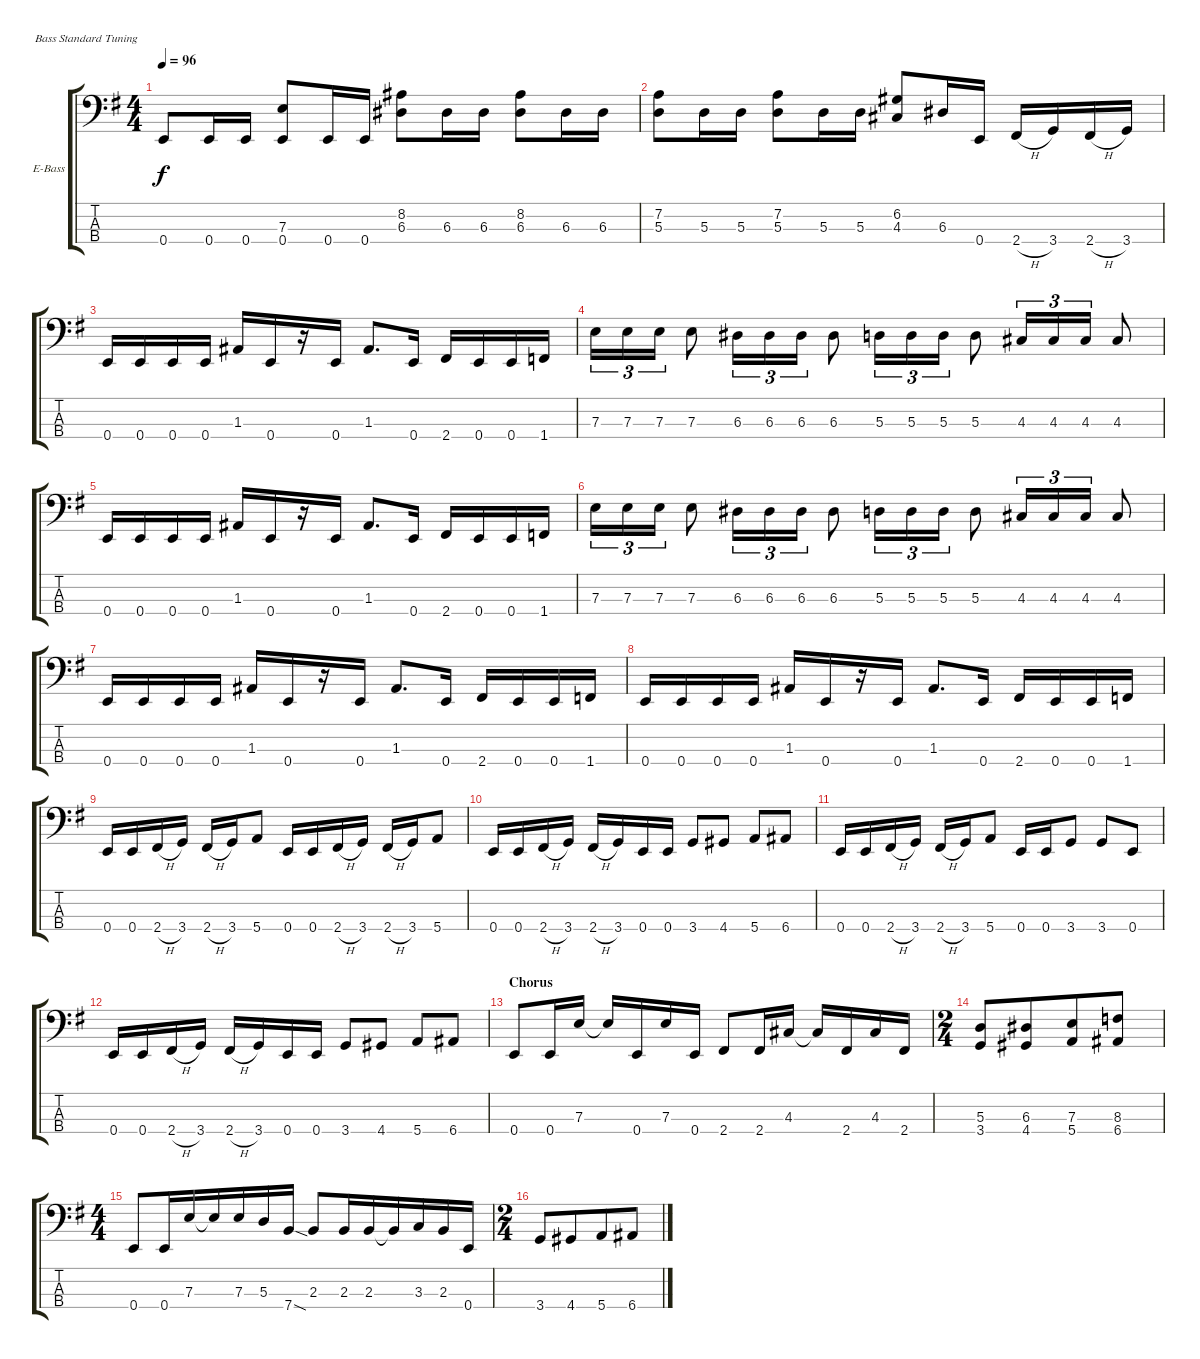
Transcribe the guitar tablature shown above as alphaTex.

\bracketExtendMode groupsimilarinstruments
\firstSystemTrackNameOrientation horizontal
\otherSystemsTrackNameOrientation horizontal
\track ("Bass" "E-Bass") {instrument electricbasspick}
\staff {score tabs}
\tuning (G2 D2 A1 E1)
\ts (4 4)
\tempo 96
\clef f4
\scale
1.05549
\ks g
0.4.8{dy f} 0.4.16 0.4.16 (7.3 0.4).8 0.4.16 0.4.16 (8.2 6.3).8 6.3.16 6.3.16 (8.2 6.3).8 6.3.16 6.3.16 |
\scale
0.944515 (7.2 5.3).8 5.3.16 5.3.16 (7.2 5.3).8 5.3.16 5.3.16 (6.2 4.3).8 6.3.16 0.4.16 2.4{h}.16 3.4.16 2.4{h}.16 3.4.16 |
\scale
1.05549 0.4.16 0.4.16 0.4.16 0.4.16 1.3.16 0.4.16 r.16 0.4.16 1.3.8{d} 0.4.16 2.4.16 0.4.16 0.4.16 1.4.16 |
\scale
0.944515 7.3.16{tu (3 2)} 7.3.16{tu (3 2)} 7.3.16{tu (3 2)} 7.3.8 6.3.16{tu (3 2)} 6.3.16{tu (3 2)} 6.3.16{tu (3 2)} 6.3.8 5.3.16{tu (3 2)} 5.3.16{tu (3 2)} 5.3.16{tu (3 2)} 5.3.8 4.3.16{tu (3 2)} 4.3.16{tu (3 2)} 4.3.16{tu (3 2)} 4.3.8 |
\scale
1.05549 0.4.16 0.4.16 0.4.16 0.4.16 1.3.16 0.4.16 r.16 0.4.16 1.3.8{d} 0.4.16 2.4.16 0.4.16 0.4.16 1.4.16 |
\scale
0.944515 7.3.16{tu (3 2)} 7.3.16{tu (3 2)} 7.3.16{tu (3 2)} 7.3.8 6.3.16{tu (3 2)} 6.3.16{tu (3 2)} 6.3.16{tu (3 2)} 6.3.8 5.3.16{tu (3 2)} 5.3.16{tu (3 2)} 5.3.16{tu (3 2)} 5.3.8 4.3.16{tu (3 2)} 4.3.16{tu (3 2)} 4.3.16{tu (3 2)} 4.3.8 |
\scale
1.05549 0.4.16 0.4.16 0.4.16 0.4.16 1.3.16 0.4.16 r.16 0.4.16 1.3.8{d} 0.4.16 2.4.16 0.4.16 0.4.16 1.4.16 |
\scale
0.944515 0.4.16 0.4.16 0.4.16 0.4.16 1.3.16 0.4.16 r.16 0.4.16 1.3.8{d} 0.4.16 2.4.16 0.4.16 0.4.16 1.4.16 |
\scale
1.05549 0.4.16 0.4.16 2.4{h}.16 3.4.16 2.4{h}.16 3.4.16 5.4.8 0.4.16 0.4.16 2.4{h}.16 3.4.16 2.4{h}.16 3.4.16 5.4.8 |
\scale
0.944515 0.4.16 0.4.16 2.4{h}.16 3.4.16 2.4{h}.16 3.4.16 0.4.16 0.4.16 3.4.8 4.4.8 5.4.8 6.4.8 |
\scale
1.05549 0.4.16 0.4.16 2.4{h}.16 3.4.16 2.4{h}.16 3.4.16 5.4.8 0.4.16 0.4.16 3.4.8 3.4.8 0.4.8 |
\scale
0.944515 0.4.16 0.4.16 2.4{h}.16 3.4.16 2.4{h}.16 3.4.16 0.4.16 0.4.16 3.4.8 4.4.8 5.4.8 6.4.8 |
\section ("" "Chorus")
\scale
1.05549 0.4.8 0.4.16 7.3.16 7.3{t}.16 0.4.16 7.3.16 0.4.16 2.4.8 2.4.16 4.3.16 4.3{t}.16 2.4.16 4.3.16 2.4.16 |
\ts (2 4)
\beaming (8 4 4)
\scale
0.944515 (5.3 3.4).8 (6.3 4.4).8 (7.3 5.4).8 (8.3 6.4).8 |
\ts (4 4)
\beaming (8 4 4)
\scale
1.08575 0.4.8 0.4.16 7.3.16 7.3{t}.16 7.3.16 5.3.16 7.4{sod}.16 2.3.8 2.3.16 2.3.16 2.3{t}.16 3.3.16 2.3.16 0.4.16 |
\ts (2 4)
\beaming (8 4 4)
\scale
0.91425 3.4.8 4.4.8 5.4.8 6.4.8
